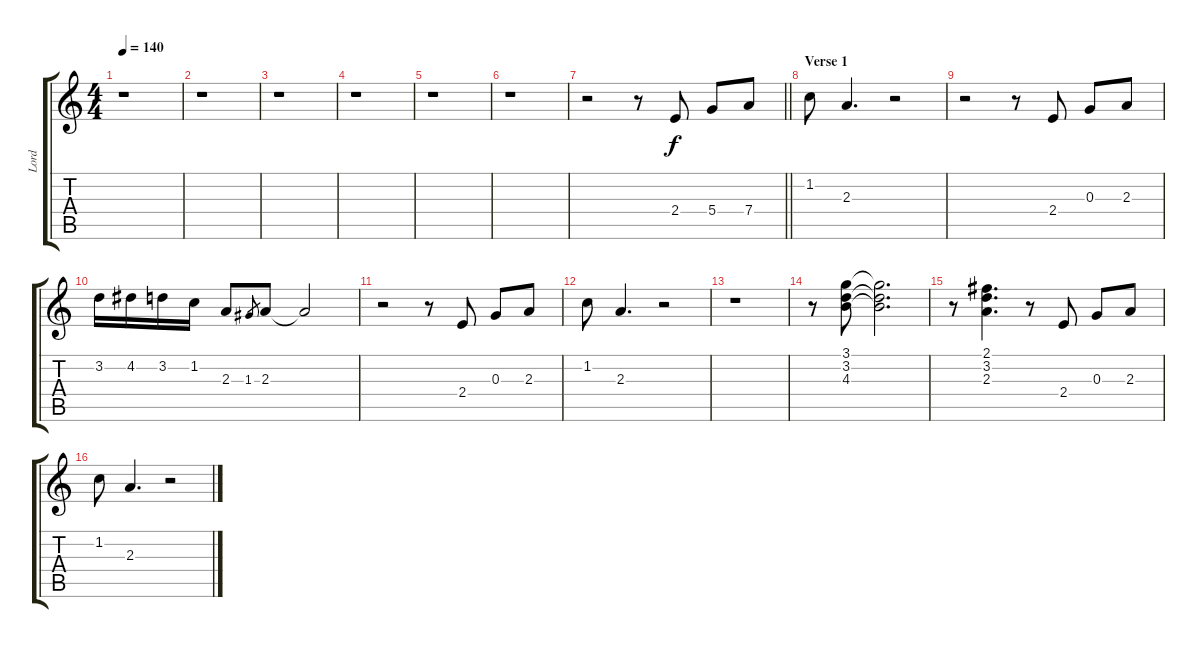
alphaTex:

\track ("Lord" "Lord") {instrument rockorgan}
\staff {score tabs}
\tuning (E5 B4 G4 D4 A3 E3) {hide}
\ts (4 4)
\tempo 140
\clef g2
\ks c
r.1{dy f instrument rockorgan} |
r.1 |
r.1 |
r.1 |
r.1 |
r.1 |
\barLineRight lightlight
r.2 r.8 2.4.8 5.4.8 7.4.8 |
\section ("" "Verse 1")
1.2.8 2.3.4{d} r.2 |
r.2 r.8 2.4.8 0.3.8 2.3.8 |
3.2.16 4.2.16 3.2.16 1.2.16 2.3.8 1.3.8{gr} 2.3.8 2.3{t}.2 |
r.2 r.8 2.4.8 0.3.8 2.3.8 |
1.2.8 2.3.4{d} r.2 |
r.1 |
r.8 (3.1 3.2 4.3).8 (3.1{t} 3.2{t} 4.3{t}).2{d} |
r.8 (2.1 3.2 2.3).4{d} r.8 2.4.8 0.3.8 2.3.8 |
1.2.8 2.3.4{d} r.2
